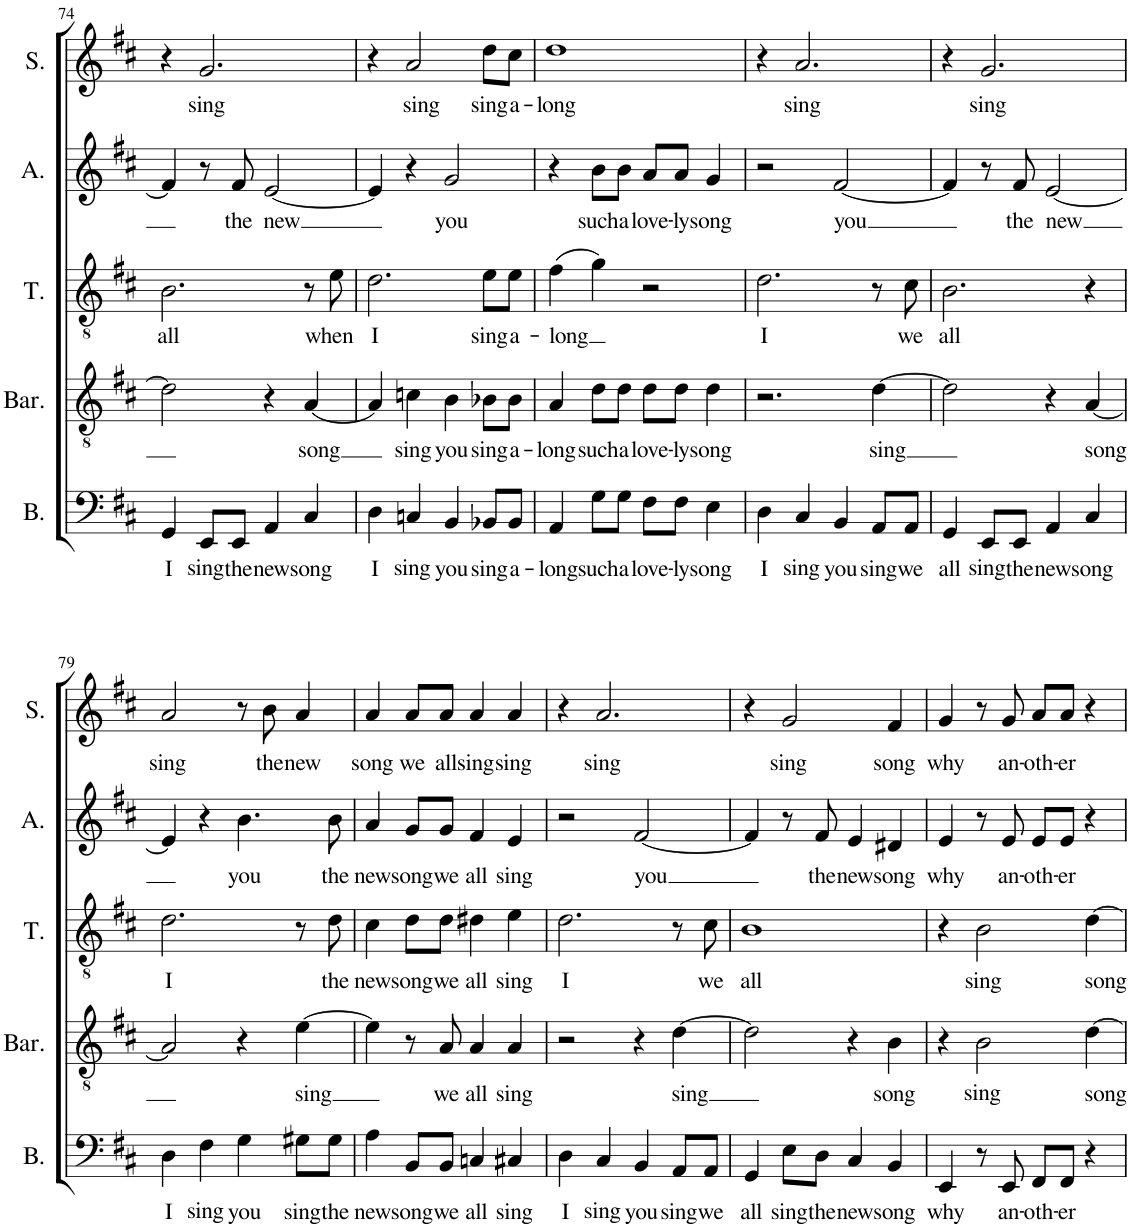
**kern	**text	**kern	**text	**kern	**text	**kern	**text	**kern	**text
*part5	*part5	*part4	*part4	*part3	*part3	*part2	*part2	*part1	*part1
*staff5	*staff5	*staff4	*staff4	*staff3	*staff3	*staff2	*staff2	*staff1	*staff1
*I"Bass	*	*I"Baritone	*	*I"Tenor	*	*I"Alto	*	*I"Soprano	*
*I'B.	*	*I'Bar.	*	*I'T.	*	*I'A.	*	*I'S.	*
!!LO:PB:g=z
*clefF4	*	*clefGv2	*	*clefGv2	*	*clefG2	*	*clefG2	*
*k[f#c#]	*	*k[f#c#]	*	*k[f#c#]	*	*k[f#c#]	*	*k[f#c#]	*
*M4/4	*	*M4/4	*	*M4/4	*	*M4/4	*	*M4/4	*
=74	=74	=74	=74	=74	=74	=74	=74	=74	=74
!	!LO:LY:b	!	!	!	!LO:LY:b	!	!	!	!
4GG/	I	2d\]	.	2.B\	all	4f#/]	.	4r	.
!	!LO:LY:b	!	!	!	!	!	!	!	!LO:LY:b
8EE/L	sing	.	.	.	.	8r	.	2.g/	sing
!	!LO:LY:b	!	!	!	!	!	!LO:LY:b	!	!
8EE/J	the	.	.	.	.	8f#/	the	.	.
!	!LO:LY:b	!	!	!	!	!	!LO:LY:b	!	!
4AA/	new	4r	.	.	.	[2e/	new	.	.
!	!LO:LY:b	!	!LO:LY:b	!	!	!	!	!	!
4C#/	song	[4A/	song	8r	.	.	.	.	.
!	!	!	!	!	!LO:LY:b	!	!	!	!
.	.	.	.	8e\	when	.	.	.	.
=75	=75	=75	=75	=75	=75	=75	=75	=75	=75
!	!LO:LY:b	!	!	!	!LO:LY:b	!	!	!	!
4D\	I	4A/]	.	2.d\	I	4e/]	.	4r	.
!	!LO:LY:b	!	!LO:LY:b	!	!	!	!	!	!LO:LY:b
4Cn/	sing	4cn\	sing	.	.	4r	.	2a/	sing
!	!LO:LY:b	!	!LO:LY:b	!	!	!	!LO:LY:b	!	!
4BB/	you	4B\	you	.	.	2g/	you	.	.
!	!LO:LY:b	!	!LO:LY:b	!	!LO:LY:b	!	!	!	!LO:LY:b
8BB-X/L	sing	8B-X\L	sing	8e\L	sing	.	.	8dd\L	sing
!	!LO:LY:b	!	!LO:LY:b	!	!LO:LY:b	!	!	!	!LO:LY:b
8BB-/J	a-	8B-\J	a-	8e\J	a-	.	.	8cc#\J	a-
=76	=76	=76	=76	=76	=76	=76	=76	=76	=76
!	!LO:LY:b	!	!LO:LY:b	!	!LO:LY:b	!	!	!	!LO:LY:b
4AA/	-long	4A/	-long	(4f#\	-long	4r	.	1dd	-long
!	!LO:LY:b	!	!LO:LY:b	!	!	!	!LO:LY:b	!	!
8G\L	such	8d\L	such	4g\)	.	8b\L	such	.	.
!	!LO:LY:b	!	!LO:LY:b	!	!	!	!LO:LY:b	!	!
8G\J	a	8d\J	a	.	.	8b\J	a	.	.
!	!LO:LY:b	!	!LO:LY:b	!	!	!	!LO:LY:b	!	!
8F#\L	love-	8d\L	love-	2r	.	8a/L	love-	.	.
!	!LO:LY:b	!	!LO:LY:b	!	!	!	!LO:LY:b	!	!
8F#\J	-ly	8d\J	-ly	.	.	8a/J	-ly	.	.
!	!LO:LY:b	!	!LO:LY:b	!	!	!	!LO:LY:b	!	!
4E\	song	4d\	song	.	.	4g/	song	.	.
=77	=77	=77	=77	=77	=77	=77	=77	=77	=77
!	!LO:LY:b	!	!	!	!LO:LY:b	!	!	!	!
4D\	I	2.r	.	2.d\	I	2r	.	4r	.
!	!LO:LY:b	!	!	!	!	!	!	!	!LO:LY:b
4C#/	sing	.	.	.	.	.	.	2.a/	sing
!	!LO:LY:b	!	!	!	!	!	!LO:LY:b	!	!
4BB/	you	.	.	.	.	[2f#/	you	.	.
!	!LO:LY:b	!	!LO:LY:b	!	!	!	!	!	!
8AA/L	sing	[4d\	sing	8r	.	.	.	.	.
!	!LO:LY:b	!	!	!	!LO:LY:b	!	!	!	!
8AA/J	we	.	.	8c#\	we	.	.	.	.
=78	=78	=78	=78	=78	=78	=78	=78	=78	=78
!	!LO:LY:b	!	!	!	!LO:LY:b	!	!	!	!
4GG/	all	2d\]	.	2.B\	all	4f#/]	.	4r	.
!	!LO:LY:b	!	!	!	!	!	!	!	!LO:LY:b
8EE/L	sing	.	.	.	.	8r	.	2.g/	sing
!	!LO:LY:b	!	!	!	!	!	!LO:LY:b	!	!
8EE/J	the	.	.	.	.	8f#/	the	.	.
!	!LO:LY:b	!	!	!	!	!	!LO:LY:b	!	!
4AA/	new	4r	.	.	.	[2e/	new	.	.
!	!LO:LY:b	!	!LO:LY:b	!	!	!	!	!	!
4C#/	song	[4A/	song	4r	.	.	.	.	.
!!LO:LB:g=z
=79	=79	=79	=79	=79	=79	=79	=79	=79	=79
!	!LO:LY:b	!	!	!	!LO:LY:b	!	!	!	!LO:LY:b
4D\	I	2A/]	.	2.d\	I	4e/]	.	2a/	sing
!	!LO:LY:b	!	!	!	!	!	!	!	!
4F#\	sing	.	.	.	.	4r	.	.	.
!	!LO:LY:b	!	!	!	!	!	!LO:LY:b	!	!
4G\	you	4r	.	.	.	4.b\	you	8r	.
!	!	!	!	!	!	!	!	!	!LO:LY:b
.	.	.	.	.	.	.	.	8b\	the
!	!LO:LY:b	!	!LO:LY:b	!	!	!	!	!	!LO:LY:b
8G#X\L	sing	[4e\	sing	8r	.	.	.	4a/	new
!	!LO:LY:b	!	!	!	!LO:LY:b	!	!LO:LY:b	!	!
8G#\J	the	.	.	8d\	the	8b\	the	.	.
=80	=80	=80	=80	=80	=80	=80	=80	=80	=80
!	!LO:LY:b	!	!	!	!LO:LY:b	!	!LO:LY:b	!	!LO:LY:b
4A\	new	4e\]	.	4c#\	new	4a/	new	4a/	song
!	!LO:LY:b	!	!	!	!LO:LY:b	!	!LO:LY:b	!	!LO:LY:b
8BB/L	song	8r	.	8d\L	song	8g/L	song	8a/L	we
!	!LO:LY:b	!	!LO:LY:b	!	!LO:LY:b	!	!LO:LY:b	!	!LO:LY:b
8BB/J	we	8A/	we	8d\J	we	8g/J	we	8a/J	all
!	!LO:LY:b	!	!LO:LY:b	!	!LO:LY:b	!	!LO:LY:b	!	!LO:LY:b
4Cn/	all	4A/	all	4d#X\	all	4f#/	all	4a/	sing
!	!LO:LY:b	!	!LO:LY:b	!	!LO:LY:b	!	!LO:LY:b	!	!LO:LY:b
4C#X/	sing	4A/	sing	4e\	sing	4e/	sing	4a/	sing
=81	=81	=81	=81	=81	=81	=81	=81	=81	=81
!	!LO:LY:b	!	!	!	!LO:LY:b	!	!	!	!
4D\	I	2r	.	2.d\	I	2r	.	4r	.
!	!LO:LY:b	!	!	!	!	!	!	!	!LO:LY:b
4C#/	sing	.	.	.	.	.	.	2.a/	sing
!	!LO:LY:b	!	!	!	!	!	!LO:LY:b	!	!
4BB/	you	4r	.	.	.	[2f#/	you	.	.
!	!LO:LY:b	!	!LO:LY:b	!	!	!	!	!	!
8AA/L	sing	[4d\	sing	8r	.	.	.	.	.
!	!LO:LY:b	!	!	!	!LO:LY:b	!	!	!	!
8AA/J	we	.	.	8c#\	we	.	.	.	.
=82	=82	=82	=82	=82	=82	=82	=82	=82	=82
!	!LO:LY:b	!	!	!	!LO:LY:b	!	!	!	!
4GG/	all	2d\]	.	1B	all	4f#/]	.	4r	.
!	!LO:LY:b	!	!	!	!	!	!	!	!LO:LY:b
8E\L	sing	.	.	.	.	8r	.	2g/	sing
!	!LO:LY:b	!	!	!	!	!	!LO:LY:b	!	!
8D\J	the	.	.	.	.	8f#/	the	.	.
!	!LO:LY:b	!	!	!	!	!	!LO:LY:b	!	!
4C#/	new	4r	.	.	.	4e/	new	.	.
!	!LO:LY:b	!	!LO:LY:b	!	!	!	!LO:LY:b	!	!LO:LY:b
4BB/	song	4B\	song	.	.	4d#X/	song	4f#/	song
=83	=83	=83	=83	=83	=83	=83	=83	=83	=83
!	!LO:LY:b	!	!	!	!	!	!LO:LY:b	!	!LO:LY:b
4EE/	why	4r	.	4r	.	4e/	why	4g/	why
!	!	!	!LO:LY:b	!	!LO:LY:b	!	!	!	!
8r	.	2B\	sing	2B\	sing	8r	.	8r	.
!	!LO:LY:b	!	!	!	!	!	!LO:LY:b	!	!LO:LY:b
8EE/	an-	.	.	.	.	8e/	an-	8g/	an-
!	!LO:LY:b	!	!	!	!	!	!LO:LY:b	!	!LO:LY:b
8FF#/L	-oth-	.	.	.	.	8e/L	-oth-	8a/L	-oth-
!	!LO:LY:b	!	!	!	!	!	!LO:LY:b	!	!LO:LY:b
8FF#/J	-er	.	.	.	.	8e/J	-er	8a/J	-er
!	!	!	!LO:LY:b	!	!LO:LY:b	!	!	!	!
4r	.	[4d\	song	[4d\	song	4r	.	4r	.
=	=	=	=	=	=	=	=	=	=
*-	*-	*-	*-	*-	*-	*-	*-	*-	*-
